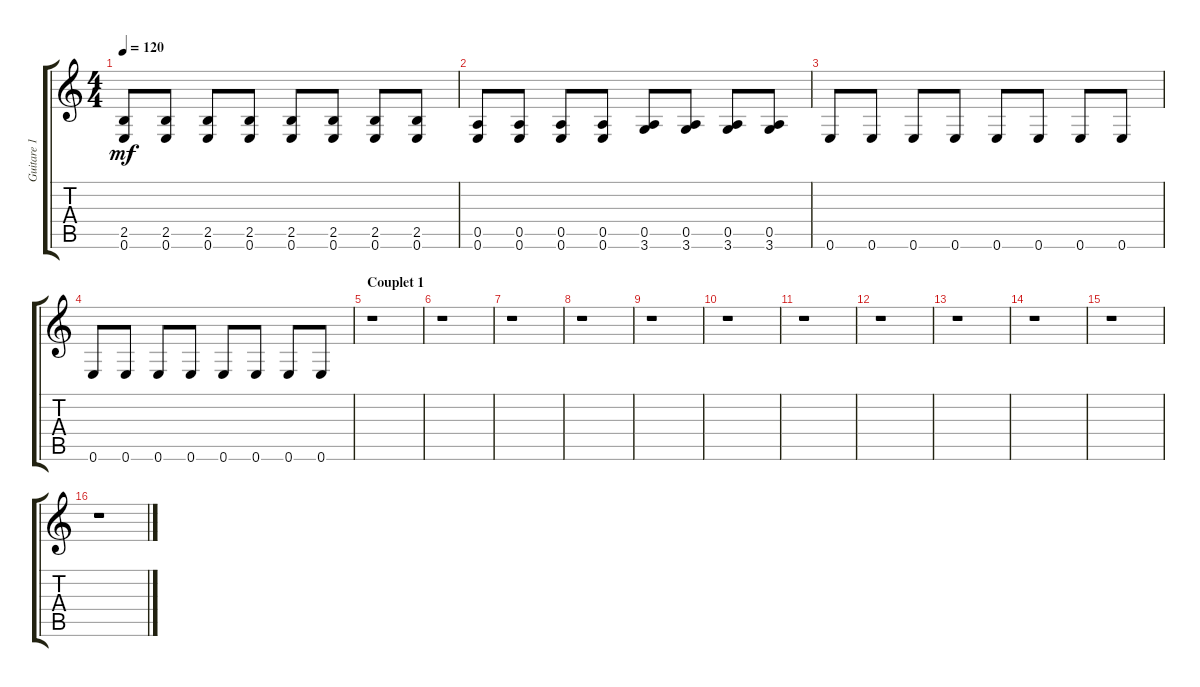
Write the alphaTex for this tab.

\track ("Guitare 1" "Guitare 1") {instrument acousticguitarsteel}
\staff {score tabs}
\tuning (E4 B3 G3 D3 A2 E2) {hide}
\ts (4 4)
\tempo 120
\clef g2
\ks c
(2.5 0.6).8{dy mf} (2.5 0.6).8 (2.5 0.6).8 (2.5 0.6).8 (2.5 0.6).8 (2.5 0.6).8 (2.5 0.6).8 (2.5 0.6).8 |
(0.5 0.6).8 (0.5 0.6).8 (0.5 0.6).8 (0.5 0.6).8 (0.5 3.6).8 (0.5 3.6).8 (0.5 3.6).8 (0.5 3.6).8 |
0.6.8 0.6.8 0.6.8 0.6.8 0.6.8 0.6.8 0.6.8 0.6.8 |
0.6.8 0.6.8 0.6.8 0.6.8 0.6.8 0.6.8 0.6.8 0.6.8 |
\section ("" "Couplet 1")
r.1 |
r.1 |
r.1 |
r.1 |
r.1 |
r.1 |
r.1 |
r.1 |
r.1 |
r.1 |
r.1 |
r.1
